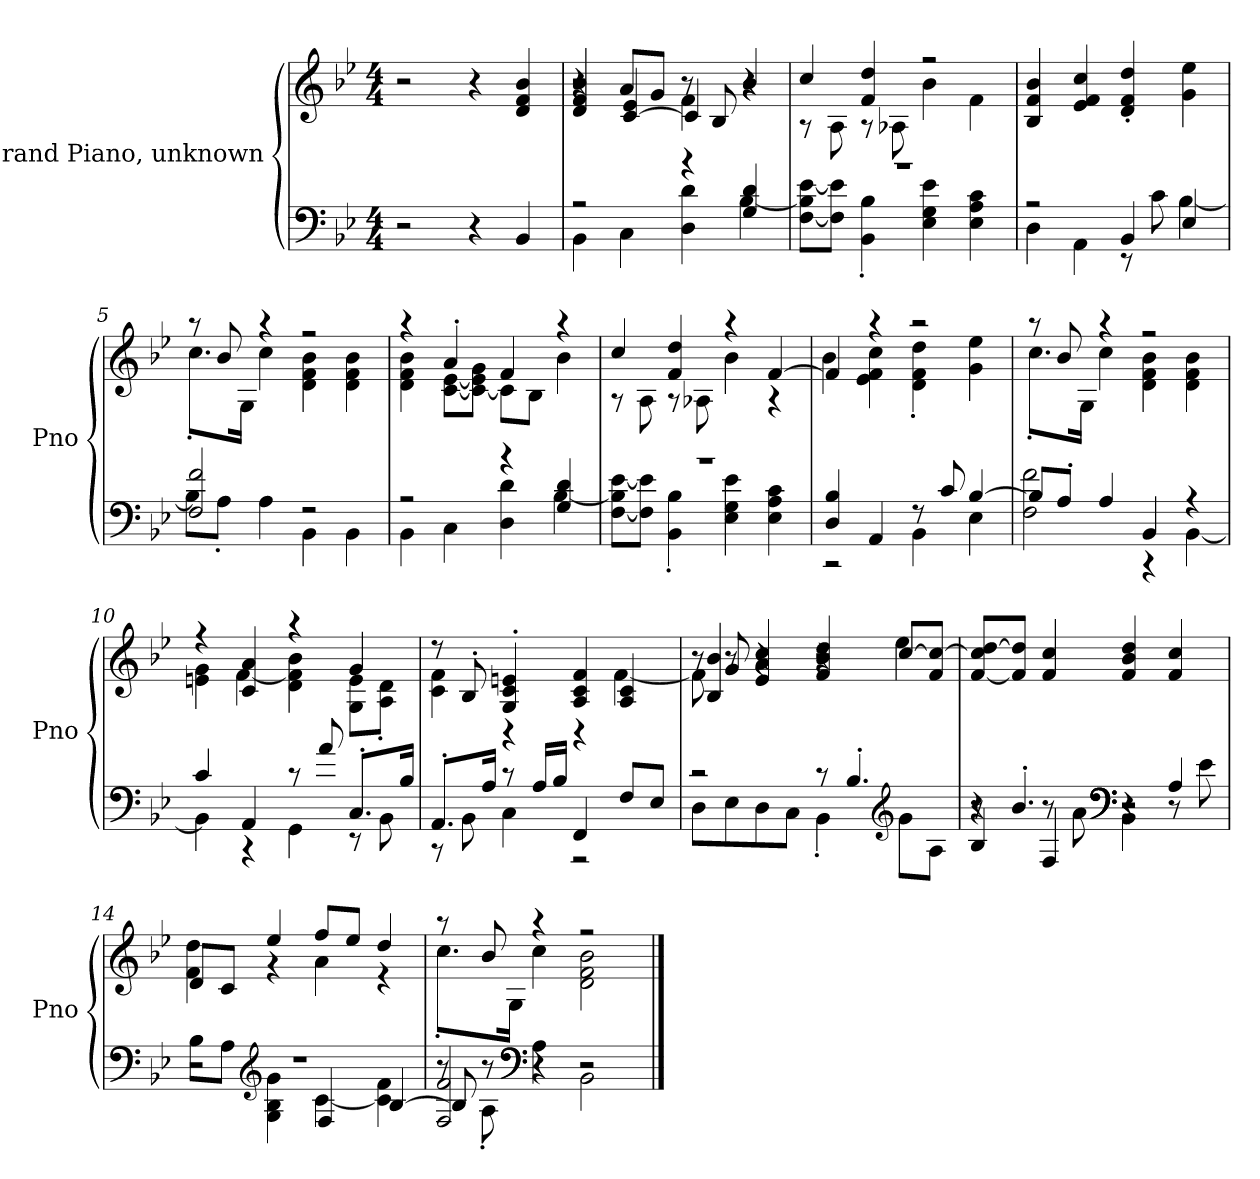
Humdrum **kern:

**kern	**kern
*part1	*part1
*staff2	*staff1
*I"Grand Piano, unknown	*
*I'Pno	*
*clefF4	*clefG2
*k[b-e-]	*k[b-e-]
*M4/4	*M4/4
*MM120	*MM120
=1	=1
2r	2r
4r	4r
4BB-/	4d/ 4f/ 4b-/
=2	=2
*^	*^
*	*	*	*^
2r	4BB-\	4d/ 4f/ 4b-/	2r	4r
.	4C\	8a/L	.	[4c/ 4e-/
.	.	8g/J	.	.
4r	4D\ 4d\	8r	4f\	4c/]
.	.	8B-/	.	.
4G/ 4d/	[4B-\	4b-/	4r	4r
*	*	*	*v	*v
=3	=3	=3	=3
1r	[8F\ 8B-\] [8e-\L	4cc/	8r
.	8F\] 8e-\]J	.	8A\
.	4BB-\' 4B-\'	4f/ 4dd/	8r
.	.	.	8A-X\
.	4E-\ 4G\ 4e-\	2r	4b-\
.	4E-\ 4A\ 4c\	.	4f\
*	*	*v	*v
=4	=4	=4
2r	4D\	4B-/ 4f/ 4b-/
.	4AA\	4e-/ 4f/ 4cc/
4BB-/	8r	4d/' 4f/' 4dd/'
.	8c\	.
4E-/	[4B-\	4g\ 4ee-\
=5	=5	=5
*	*	*^
2F/ 2f/	8B-\L]	8r	8.cc'\L
.	8A'\J	8b-/	.
.	.	.	16G\Jk
.	4A\	4r	4cc\
2r	4BB-\	2r	4d\ 4f\ 4b-\
.	4BB-\	.	4d\ 4f\ 4b-\
=6	=6	=6	=6
2r	4BB-\	4r	4d\ 4f\ 4b-\
.	4C\	4a'/	[8c\ [8e-\L
.	.	.	8c\_ 8e-\] 8g\J
4r	4D\ 4d\	4f/	8c\L]
.	.	.	8B-\J
4G/ 4d/	[4B-\	4r	4b-\
!!LO:LB:g=z	!!
=7	=7	=7	=7
1r	[8F\ 8B-\] [8e-\L	4cc/	8r
.	8F\] 8e-\]J	.	8A\
.	4BB-\' 4B-\'	4f/ 4dd/	8r
.	.	.	8A-X\
.	4E-\ 4G\ 4e-\	4r	4b-\
.	4E-\ 4A\ 4c\	[4f/	4r
=8	=8	=8	=8
4D/ 4B-/	2r	4f/]	4b-\
4AA/	.	4r	4e-\ 4f\ 4cc\
8r	4BB-\	2r	4d\' 4f\' 4dd\'
8c/	.	.	.
[4B-/	4E-\	.	4g\ 4ee-\
=9	=9	=9	=9
8B-/L]	2F\ 2f\	8r	8.cc'\L
8A'/J	.	8b-/	.
.	.	.	16G\Jk
4A/	.	4r	4cc\
4BB-/	4r	2r	4d\ 4f\ 4b-\
4r	[4BB-\	.	4d\ 4f\ 4b-\
=10	=10	=10	=10
4c/	4BB-\]	4r	4en\ 4g\
4AA/	4r	4c/ 4a/	[4f\
8r	4GG\	4r	4d\ 4f\] 4b-\
8a/	.	.	.
8.C'/L	8r	4g/	8G\ 8e\L
.	8BB-\	.	8A\' 8d\'J
16B-/Jk	.	.	.
=11	=11	=11	=11
8.AA'/L	8r	8r	4c\ 4f\
.	8BB-\	8B-'/	.
16A/Jk	.	.	.
8r	4C\	4G/' 4c/' 4en/'	4r
16A/LL	.	.	.
16B-/JJ	.	.	.
4FF/	2r	4A/ 4c/ 4f/	4r
8F/L	.	4A/ 4c/	[4f\
8E-/J	.	.	.
!!LO:LB:g=z
=12	=12	=12	=12
*	*	*	*^
2r	8D\L	8r	8f\]	4B-/ 4b-/
.	8E-\	8g/	8r	.
.	8D\	4e-/ 4a/ 4cc/	4r	4r
.	8C\J	.	.	.
8r	4BB-'\	4f/ 4b-/ 4dd/	4r	2r
4.B-'/	.	.	.	.
*clefG2	*	*	*	*
.	8g\L	[8cc/L	4ee-\	.
.	8A\J	8f/ 8cc/_J	.	.
*	*	*v	*v	*v
=13	=13	=13
*	*^	*
8r	4r	4B-/	[8f/ 8cc/] [8dd/L
4.b-'/	.	.	8f/] 8dd/]J
.	8r	4F/	4f/ 4cc/
.	8a\	.	.
*clefF4	*	*	*
2r	4BB-\	4r	4f/ 4b-/ 4dd/
.	8r	4A/	4f/ 4cc/
.	8e-\	.	.
=14	=14	=14	=14
*	*	*	*^
1r	8B-\L	2r	8d/L	4f\ 4dd\
.	8A\J	.	8c/J	.
*clefG2	*	*	*	*
.	4G\ 4B-\ 4g\	.	4ee-/	4r
.	[4c\	4F/	8ff/L	4a\
.	.	.	8ee-/J	.
.	4c\] 4f\	[4B-/	4dd/	4r
=15	=15	=15	=15	=15
2F/ 2f/	8r	8B-/]	8r	8.cc'\L
.	8A'\	8r	8b-/	.
.	.	.	.	16G\Jk
*clefF4	*	*	*	*
.	4A\	4r	4r	4cc\
2r	2BB-\	2r	2r	2d\ 2f\ 2b-\
*v	*v	*v	*	*
*	*v	*v
==	==
*-	*-
